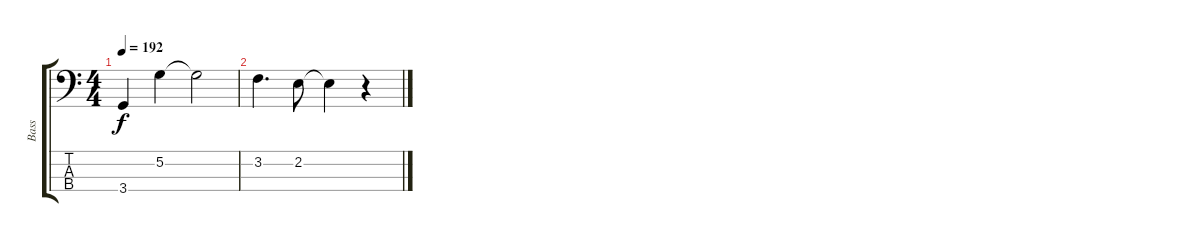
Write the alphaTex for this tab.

\track ("Bass" "Bass") {instrument electricbasspick}
\staff {score tabs}
\tuning (G2 D2 A1 E1) {hide}
\ts (4 4)
\tempo 192
\clef f4
\ks c
3.4.4{dy f} 5.2.4 5.2{t}.2 |
3.2.4{d} 2.2.8 2.2{t}.4 r.4
